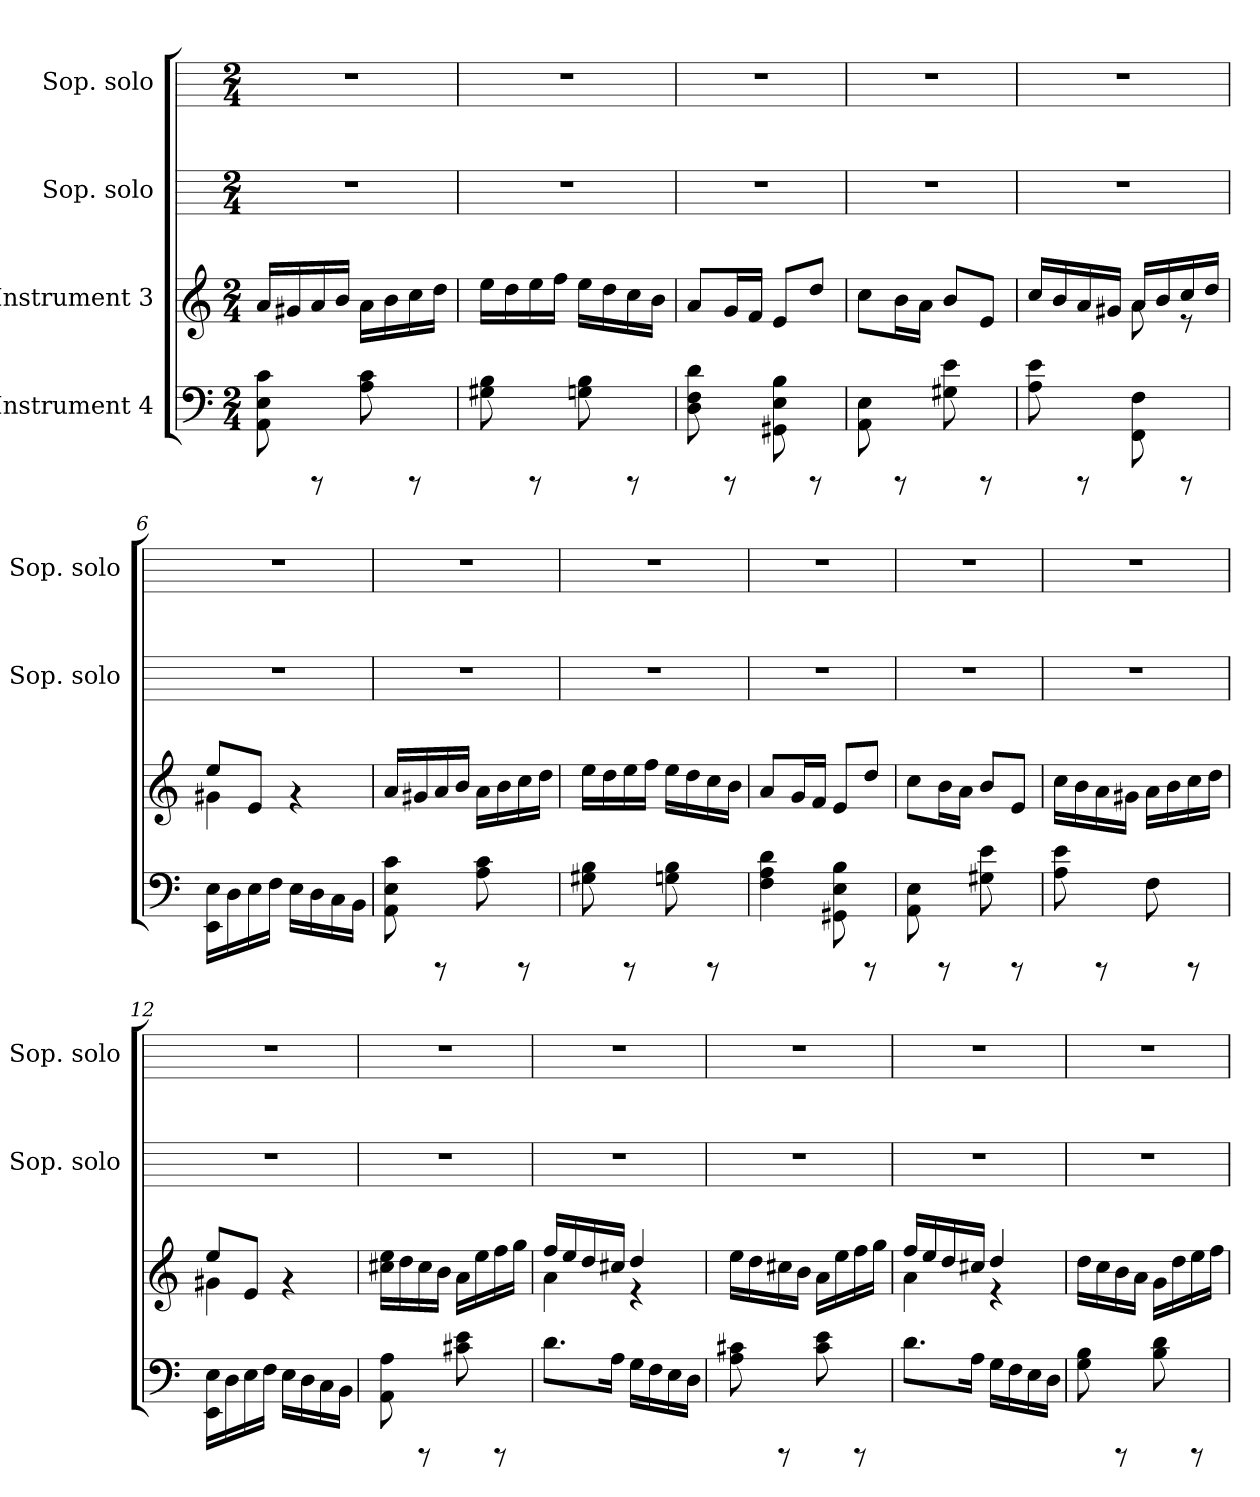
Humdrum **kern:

**kern	**kern	**kern	**kern
*part4	*part3	*part2	*part1
*staff4	*staff3	*staff2	*staff1
*I"Instrument 4	*I"Instrument 3	*I"Sop. solo	*I"Sop. solo
*	*	*I'Sop. solo	*I'Sop. solo
!!LO:PB:g=z
*stria5	*stria5	*stria5	*stria5
*clefF4	*clefG2	*	*
*k[]	*k[]	*k[]	*k[]
*C:	*C:	*C:	*C:
*M2/4	*M2/4	*M2/4	*M2/4
=1	=1	=1	=1
8c\ 8E\ 8AA\	16a/L	2r	2r
.	16g#X/	.	.
8rCCC	16a/	.	.
.	16b/J	.	.
8c\ 8A\	16a\L	.	.
.	16b\	.	.
8rCCC	16cc\	.	.
.	16dd\J	.	.
=2	=2	=2	=2
8B\ 8G#X\	16ee\L	2r	2r
.	16dd\	.	.
8rCCC	16ee\	.	.
.	16ff\J	.	.
8B\ 8Gn\	16ee\L	.	.
.	16dd\	.	.
8rCCC	16cc\	.	.
.	16b\J	.	.
=3	=3	=3	=3
8d\ 8F\ 8D\	8a/L	2r	2r
8rCCC	16g/	.	.
.	16f/J	.	.
8B\ 8E\ 8GG#X\	8e/L	.	.
8rCCC	8dd/J	.	.
=4	=4	=4	=4
8E\ 8AA\	8cc\L	2r	2r
8rCCC	16b\	.	.
.	16a\J	.	.
8e\ 8G#X\	8b/L	.	.
8rCCC	8e/J	.	.
=5	=5	=5	=5
*	*^	*	*
8e\ 8A\	16cc/L	4ryy	2r	2r
.	16b/	.	.	.
8rCCC	16a/	.	.	.
.	16g#X/J	.	.	.
8F\ 8FF\	16a/L	8a\	.	.
.	16b/	.	.	.
8rCCC	16cc/	8rd	.	.
.	16dd/J	.	.	.
=6	=6	=6	=6	=6
16E\ 16EE\L	8ee/L	4g#X\	2r	2r
16D\	.	.	.	.
16E\	8e/J	.	.	.
16F\J	.	.	.	.
16E\L	4rf	4ryy	.	.
16D\	.	.	.	.
16C\	.	.	.	.
16BB\J	.	.	.	.
*	*v	*v	*	*
!!LO:LB:g=z
=7	=7	=7	=7
8c\ 8E\ 8AA\	16a/L	2r	2r
.	16g#X/	.	.
8rCCC	16a/	.	.
.	16b/J	.	.
8c\ 8A\	16a\L	.	.
.	16b\	.	.
8rCCC	16cc\	.	.
.	16dd\J	.	.
=8	=8	=8	=8
8B\ 8G#X\	16ee\L	2r	2r
.	16dd\	.	.
8rCCC	16ee\	.	.
.	16ff\J	.	.
8B\ 8Gn\	16ee\L	.	.
.	16dd\	.	.
8rCCC	16cc\	.	.
.	16b\J	.	.
=9	=9	=9	=9
4d\ 4A\ 4F\	8a/L	2r	2r
.	16g/	.	.
.	16f/J	.	.
8B\ 8E\ 8GG#X\	8e/L	.	.
8rCCC	8dd/J	.	.
=10	=10	=10	=10
8E\ 8AA\	8cc\L	2r	2r
8rCCC	16b\	.	.
.	16a\J	.	.
8e\ 8G#X\	8b/L	.	.
8rCCC	8e/J	.	.
=11	=11	=11	=11
8e\ 8A\	16cc\L	2r	2r
.	16b\	.	.
8rCCC	16a\	.	.
.	16g#X\J	.	.
8F\	16a\L	.	.
.	16b\	.	.
8rCCC	16cc\	.	.
.	16dd\J	.	.
=12	=12	=12	=12
*	*^	*	*
16E\ 16EE\L	8ee/L	4g#X\	2r	2r
16D\	.	.	.	.
16E\	8e/J	.	.	.
16F\J	.	.	.	.
16E\L	4rf	4ryy	.	.
16D\	.	.	.	.
16C\	.	.	.	.
16BB\J	.	.	.	.
*	*v	*v	*	*
!!LO:LB:g=z
=13	=13	=13	=13
8A\ 8AA\	16ee\ 16cc#X\L	2r	2r
.	16dd\	.	.
8rCCC	16cc#\	.	.
.	16b\J	.	.
8e\ 8c#X\	16a\L	.	.
.	16ee\	.	.
8rCCC	16ff\	.	.
.	16gg\J	.	.
=14	=14	=14	=14
*	*^	*	*
8.d\L	16ff/L	4a\	2r	2r
.	16ee/	.	.	.
.	16dd/	.	.	.
16A\J	16cc#X/J	.	.	.
16G\L	4dd/	4rd	.	.
16F\	.	.	.	.
16E\	.	.	.	.
16D\J	.	.	.	.
*	*v	*v	*	*
=15	=15	=15	=15
8c#X\ 8A\	16ee\L	2r	2r
.	16dd\	.	.
8rCCC	16cc#X\	.	.
.	16b\J	.	.
8e\ 8c#\	16a\L	.	.
.	16ee\	.	.
8rCCC	16ff\	.	.
.	16gg\J	.	.
=16	=16	=16	=16
*	*^	*	*
8.d\L	16ff/L	4a\	2r	2r
.	16ee/	.	.	.
.	16dd/	.	.	.
16A\J	16cc#X/J	.	.	.
16G\L	4dd/	4rd	.	.
16F\	.	.	.	.
16E\	.	.	.	.
16D\J	.	.	.	.
*	*v	*v	*	*
=17	=17	=17	=17
8B\ 8G\	16dd\L	2r	2r
.	16cc\	.	.
8rCCC	16b\	.	.
.	16a\J	.	.
8d\ 8B\	16g\L	.	.
.	16dd\	.	.
8rCCC	16ee\	.	.
.	16ff\J	.	.
=	=	=	=
*-	*-	*-	*-
